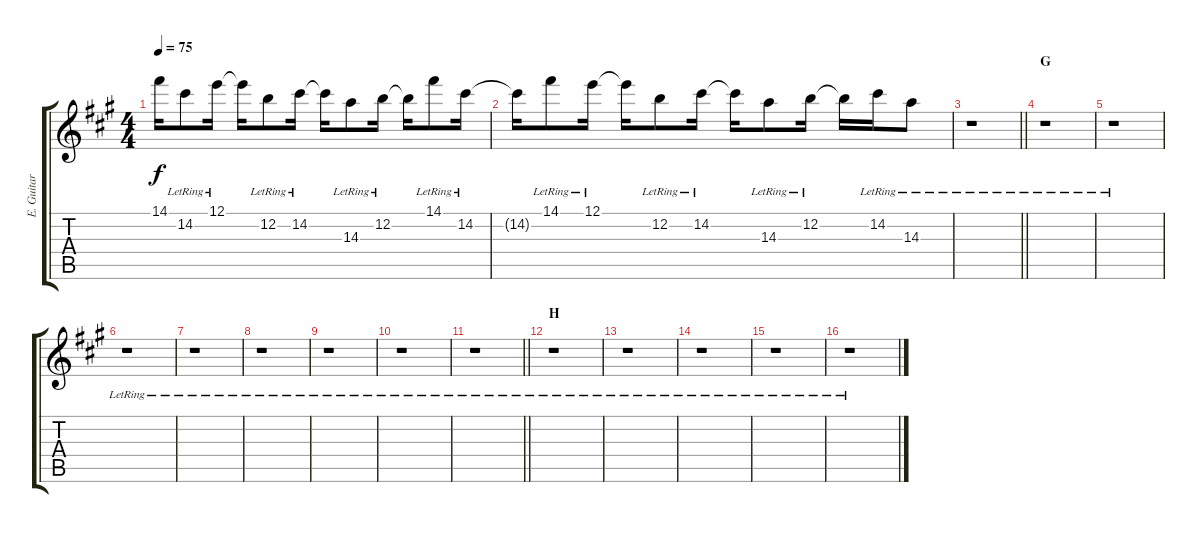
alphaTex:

\track ("E. Guitar IV" "E. Guitar ") {instrument electricguitarjazz}
\staff {score tabs}
\tuning (E4 B3 G3 D3 A2 E2) {hide}
\ts (4 4)
\tempo 75
\clef g2
\ks a
14.1{t}.16{dy f} 14.2{lr}.8 12.1{lr}.16 12.1{t}.16 12.2{lr}.8 14.2{lr}.16 14.2{t}.16 14.3{lr}.8 12.2{lr}.16 12.2{t}.16 14.1{lr}.8 14.2{lr}.16 |
14.2{t}.16 14.1{lr}.8 12.1{lr}.16 12.1{t}.16 12.2{lr}.8 14.2{lr}.16 14.2{t}.16 14.3{lr}.8 12.2{lr}.16 12.2{t}.16 14.2{lr}.16 14.3{lr}.8 |
\barLineRight lightlight
r.1 |
\section ("" "G")
r.1 |
r.1 |
r.1 |
r.1 |
r.1 |
r.1 |
r.1 |
\barLineRight lightlight
r.1 |
\section ("" "H")
r.1 |
r.1 |
r.1 |
r.1 |
r.1
